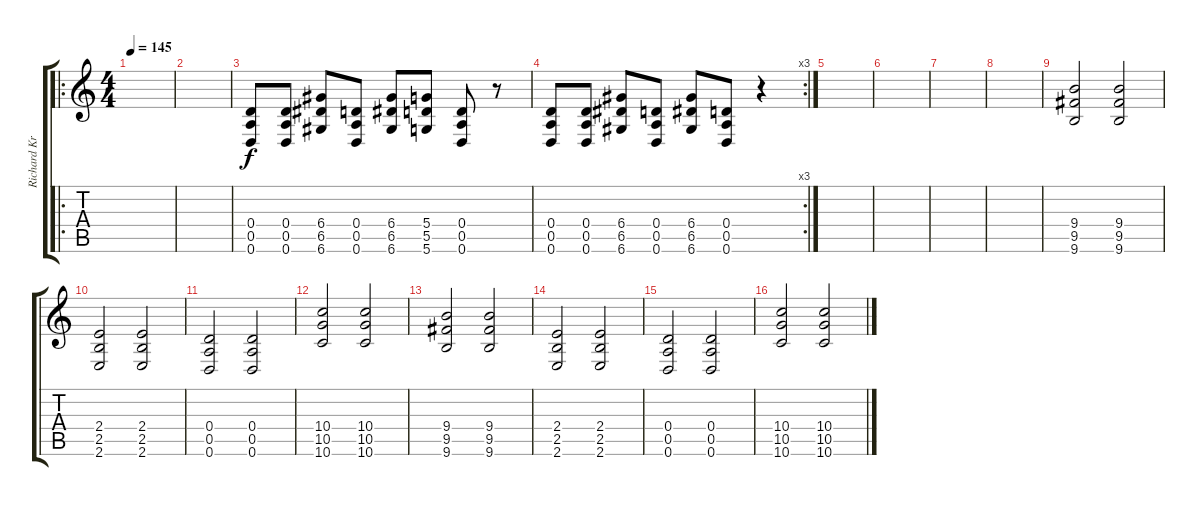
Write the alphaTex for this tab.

\track ("Richard Kruspe (Lead)" "Richard Kr") {instrument distortionguitar}
\staff {score tabs}
\tuning (E4 B3 G3 D3 A2 D2) {hide}
\ro
\ts (4 4)
\tempo 145
\clef g2
\ks c
|
|
(0.4 0.5 0.6).8 (0.4 0.5 0.6).8 (6.4 6.5 6.6).8 (0.4 0.5 0.6).8 (6.4 6.5 6.6).8 (5.4 5.5 5.6).8 (0.4 0.5 0.6).8 r.8 |
\rc 3
(0.4 0.5 0.6).8 (0.4 0.5 0.6).8 (6.4 6.5 6.6).8 (0.4 0.5 0.6).8 (6.4 6.5 6.6).8 (0.4 0.5 0.6).8 r.4 |
|
|
|
|
(9.4 9.5 9.6).2 (9.4 9.5 9.6).2 |
(2.4 2.5 2.6).2 (2.4 2.5 2.6).2 |
(0.4 0.5 0.6).2 (0.4 0.5 0.6).2 |
(10.4 10.5 10.6).2 (10.4 10.5 10.6).2 |
(9.4 9.5 9.6).2 (9.4 9.5 9.6).2 |
(2.4 2.5 2.6).2 (2.4 2.5 2.6).2 |
(0.4 0.5 0.6).2 (0.4 0.5 0.6).2 |
(10.4 10.5 10.6).2 (10.4 10.5 10.6).2
